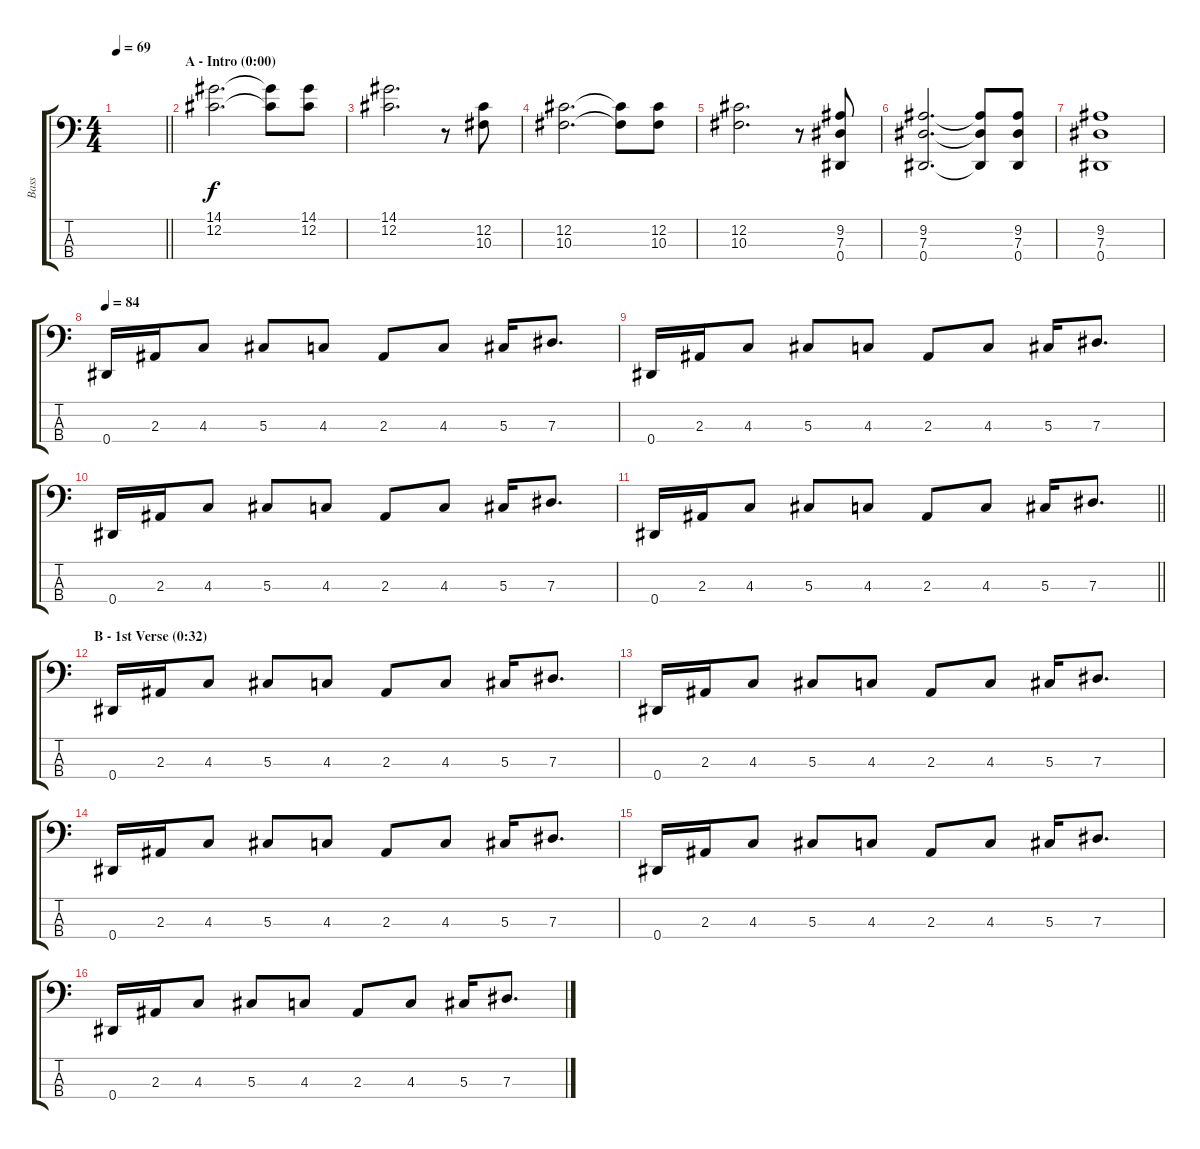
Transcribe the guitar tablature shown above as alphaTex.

\track ("Bass" "Bass") {instrument electricbasspick}
\staff {score tabs}
\tuning (Gb2 Db2 Ab1 Eb1) {hide}
\ts (4 4)
\tempo 69
\clef f4
\barLineRight lightlight
\ks c
|
\section ("" "A - Intro (0:00)")
(14.1 12.2).2{d} (14.1{t} 12.2{t}).8{dy f} (14.1 12.2).8 |
(14.1 12.2).2{d} r.8 (12.2 10.3).8 |
(12.2 10.3).2{d} (12.2{t} 10.3{t}).8 (12.2 10.3).8 |
(12.2 10.3).2{d} r.8 (9.2 7.3 0.4).8 |
(9.2 7.3 0.4).2{d} (9.2{t} 7.3{t} 0.4{t}).8 (9.2 7.3 0.4).8 |
(9.2 7.3 0.4).1 |
\tempo 84
0.4.16 2.3.16 4.3.8 5.3.8 4.3.8 2.3.8 4.3.8 5.3.16 7.3.8{d} |
0.4.16 2.3.16 4.3.8 5.3.8 4.3.8 2.3.8 4.3.8 5.3.16 7.3.8{d} |
0.4.16 2.3.16 4.3.8 5.3.8 4.3.8 2.3.8 4.3.8 5.3.16 7.3.8{d} |
\barLineRight lightlight
0.4.16 2.3.16 4.3.8 5.3.8 4.3.8 2.3.8 4.3.8 5.3.16 7.3.8{d} |
\section ("" "B - 1st Verse (0:32)")
0.4.16 2.3.16 4.3.8 5.3.8 4.3.8 2.3.8 4.3.8 5.3.16 7.3.8{d} |
0.4.16 2.3.16 4.3.8 5.3.8 4.3.8 2.3.8 4.3.8 5.3.16 7.3.8{d} |
0.4.16 2.3.16 4.3.8 5.3.8 4.3.8 2.3.8 4.3.8 5.3.16 7.3.8{d} |
0.4.16 2.3.16 4.3.8 5.3.8 4.3.8 2.3.8 4.3.8 5.3.16 7.3.8{d} |
0.4.16 2.3.16 4.3.8 5.3.8 4.3.8 2.3.8 4.3.8 5.3.16 7.3.8{d}
